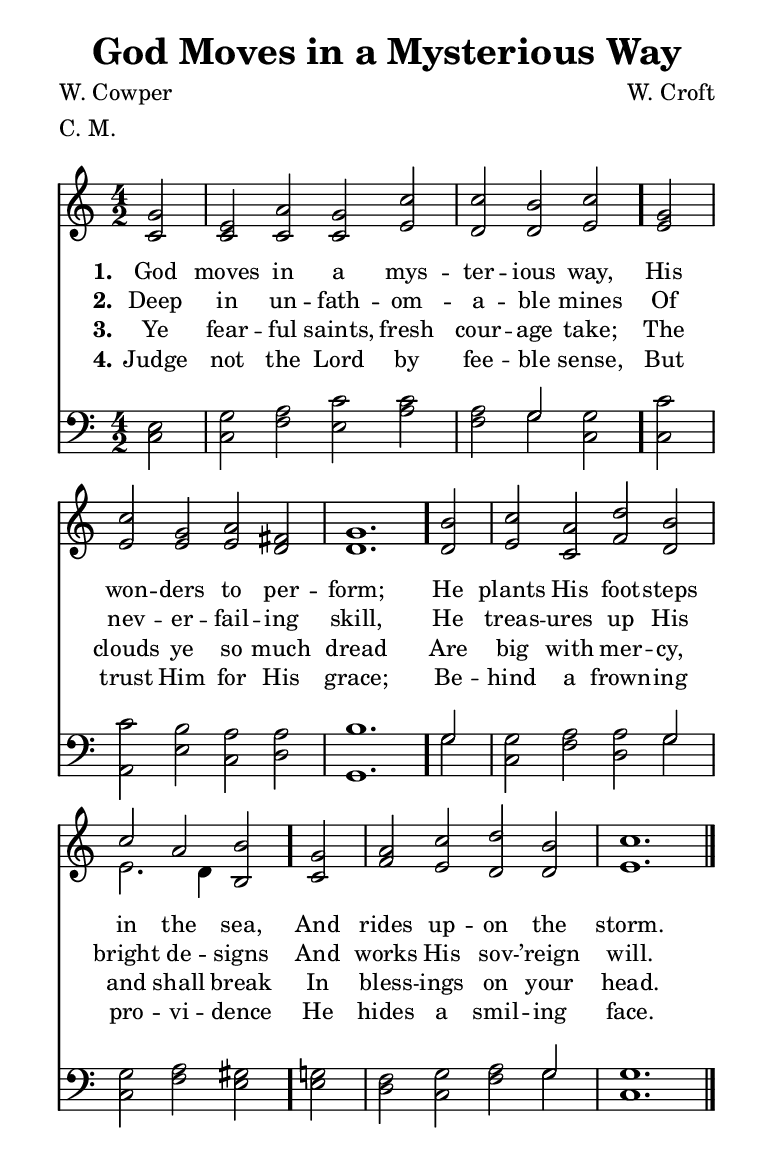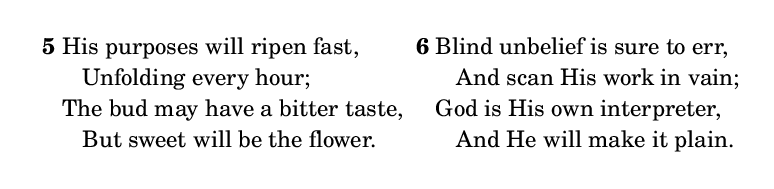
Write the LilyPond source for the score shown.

\include "common/global.ily"
\paper {
  \include "common/paper.ily"
  ragged-last-bottom = ##t
  systems-per-page = ##f
  system-count = #(cond (is-eogsized 2) (#t #f))
  % decrease system-to-system padding to fit onto page with next score
  system-system-spacing.padding = 0.5
  system-system-spacing.basic-distance = 0.5
}

\header{
  hymnnumber = "161"
  title = "God Moves in a Mysterious Way"
  tunename = "St. Ann"
  meter = "C. M."
  poet = "W. Cowper"
  composer = "W. Croft"
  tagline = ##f
}

global = {
  \include "common/overrides.ily"
  \override Staff.TimeSignature.style = #'numbered
  \time 4/2
  \override Score.MetronomeMark.transparent = ##t % hide all fermata changes too
  \tempo 2=80
  \key c \major
  \partial 2
  \autoBeamOff
}

notesSoprano = {
\global
\relative c'' {

  g2 | e a g c | c b c
  g | c g a fis | g1.

  b2 | c a d b | c a b
  g | a c d b | c1.

  \bar "|."

}
}

notesAlto = {
\global
\relative e' {

  c2 | c c c e | d d e
  e | e e e d | d1.

  d2 | e c f d | e2. d4 b2
  c2 | f e d d | e1.

}
}

notesTenor = {
\global
\relative a {

  e2 | g a c c | a g g
  c | c b a a | b1.

  g2 | g a a g | g a gis
  g | f g a g | g1.

}
}

notesBass = {
\global
\relative f {

  c2 | c f e a | f g c,
  c | a e' c d | g,1.

  g'2 | c, f d g | c, f e
  e | d c f g | c,1.

}
}

wordsA = \lyricmode {
\set stanza = "1."

God moves in a mys -- ter -- ious way, \bar "."
His won -- ders to per -- form; \bar "."
He plants His foot -- steps in the sea, \bar "."
And rides up -- on the storm. \bar "."

}

wordsB = \lyricmode {
\set stanza = "2."

Deep in un -- fath -- om -- a -- ble mines
Of nev -- er -- fail -- ing skill,
He treas -- ures up His bright de -- signs
And works His sov -- ’reign will.

}

wordsC = \lyricmode {
\set stanza = "3."

Ye fear -- ful saints, fresh cour -- age take;
The clouds ye so much dread
Are big with mer -- cy, and shall break
In bless -- ings on your head.

}

wordsD = \lyricmode {
\set stanza = "4."

Judge not the Lord by fee -- ble sense,
But trust Him for His grace;
Be -- hind a frown -- ing pro -- vi -- dence
He hides a smil -- ing face.

}

wordsE = \markuplist {

\line { His purposes will ripen fast, }
\line { { \hspace #2 } Unfolding every hour; }
\line { The bud may have a bitter taste, }
\line { { \hspace #2 } But sweet will be the flower. }

}

wordsF = \markuplist {

\line { Blind unbelief is sure to err, }
\line { { \hspace #2 } And scan His work in vain; }
\line { God is His own interpreter, }
\line { { \hspace #2 } And He will make it plain. }

}

\score {
  \context ChoirStaff <<
    \context Staff = upper <<
      \set Staff.autoBeaming = ##f
      \set ChoirStaff.systemStartDelimiter = #'SystemStartBar
      \set ChoirStaff.printPartCombineTexts = ##f
      \partcombine #'(2 . 11) \notesSoprano \notesAlto
      \context NullVoice = sopranos { \voiceOne << \notesSoprano >> }
      \context Lyrics = one   \lyricsto sopranos \wordsA
      \context Lyrics = two   \lyricsto sopranos \wordsB
      \context Lyrics = three \lyricsto sopranos \wordsC
      \context Lyrics = four  \lyricsto sopranos \wordsD
    >>
    \context Staff = men <<
      \set Staff.autoBeaming = ##f
      \clef bass
      \set ChoirStaff.printPartCombineTexts = ##f
      \partcombine #'(2 . 11) \notesTenor \notesBass
    >>
  >>
  \layout {
    \include "common/layout.ily"
  }
  #(cond ((ly:get-option 'eog-midi-permitted) #{ \midi{
    \include "common/midi.ily"
  } #}))
}

\markup { \vcenter \column {
  \vspace #1
  \fill-line {
    \null
    \line{ \bold 5 \column { \wordsE } }
    \null
    \line{ \bold 6 \column { \wordsF } }
    \null
  }
  \vspace #1
} }

\version "2.19.49"  % necessary for upgrading to future LilyPond versions.

% vi:set et ts=2 sw=2 ai nocindent syntax=lilypond:
